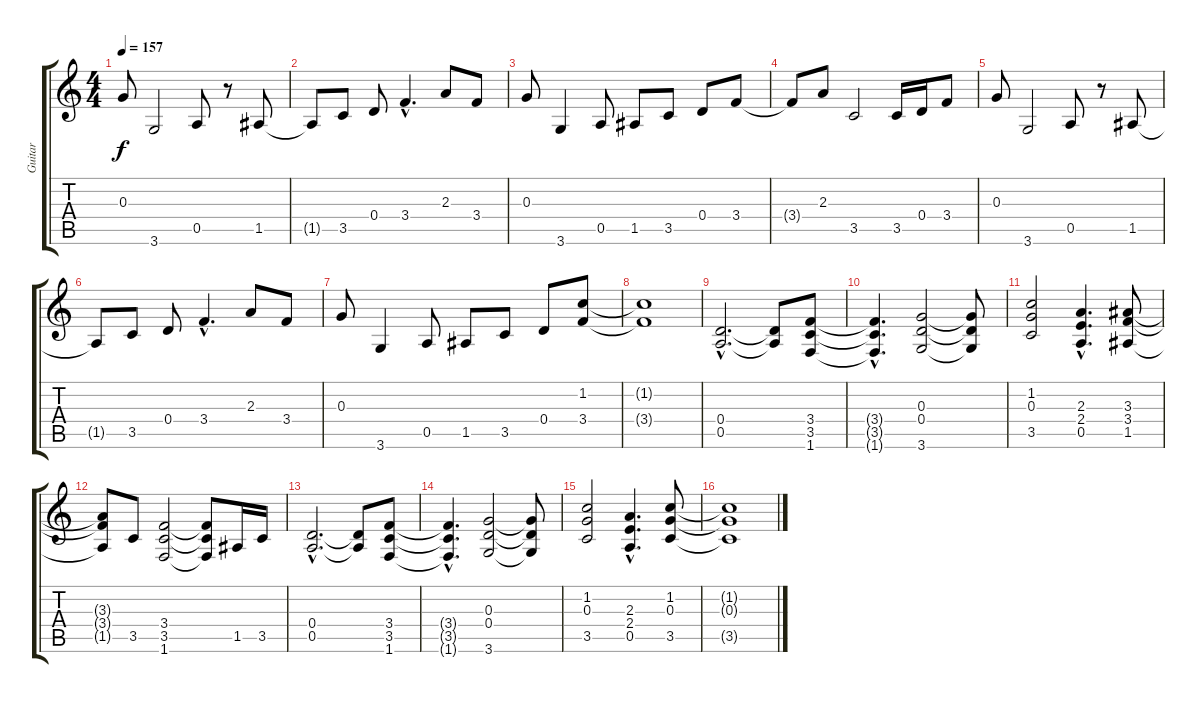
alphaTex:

\track ("Guitar " "Guitar ") {instrument distortionguitar}
\staff {score tabs}
\tuning (E4 B3 G3 D3 A2 E2) {hide}
\ts (4 4)
\tempo 157
\clef g2
\ks c
0.3.8{dy f volume 10} 3.6.2 0.5.8 r.8 1.5.8 |
1.5{t}.8 3.5.8 0.4.8 3.4{hac}.4{d} 2.3.8 3.4.8 |
0.3.8 3.6.4 0.5.8 1.5.8 3.5.8 0.4.8 3.4.8 |
3.4{t}.8 2.3.8 3.5.2 3.5.16 0.4.16 3.4.8 |
0.3.8 3.6.2 0.5.8 r.8 1.5.8 |
1.5{t}.8 3.5.8 0.4.8 3.4{hac}.4{d} 2.3.8 3.4.8 |
0.3.8 3.6.4 0.5.8 1.5.8 3.5.8 0.4.8 (1.2 3.4).8 |
(1.2{t} 3.4{t}).1 |
(0.4{hac} 0.5{hac}).2{d} (0.4{t} 0.5{t}).8 (3.4 3.5 1.6).8 |
(3.4{hac t} 3.5{hac t} 1.6{hac t}).4{d} (0.3 0.4 3.6).2 (0.3{t} 0.4{t} 3.6{t}).8 |
(1.2 0.3 3.5).2 (2.3{hac} 2.4{hac} 0.5{hac}).4{d} (3.3 3.4 1.5).8 |
(3.3{t} 3.4{t} 1.5{t}).8 3.5.8 (3.4 3.5 1.6).2 (3.4{t} 3.5{t} 1.6{t}).8 1.5.16 3.5.16 |
(0.4{hac} 0.5{hac}).2{d} (0.4{t} 0.5{t}).8 (3.4 3.5 1.6).8 |
(3.4{hac t} 3.5{hac t} 1.6{hac t}).4{d} (0.3 0.4 3.6).2 (0.3{t} 0.4{t} 3.6{t}).8 |
(1.2 0.3 3.5).2 (2.3{hac} 2.4{hac} 0.5{hac}).4{d} (1.2 0.3 3.5).8 |
(1.2{t} 0.3{t} 3.5{t}).1
